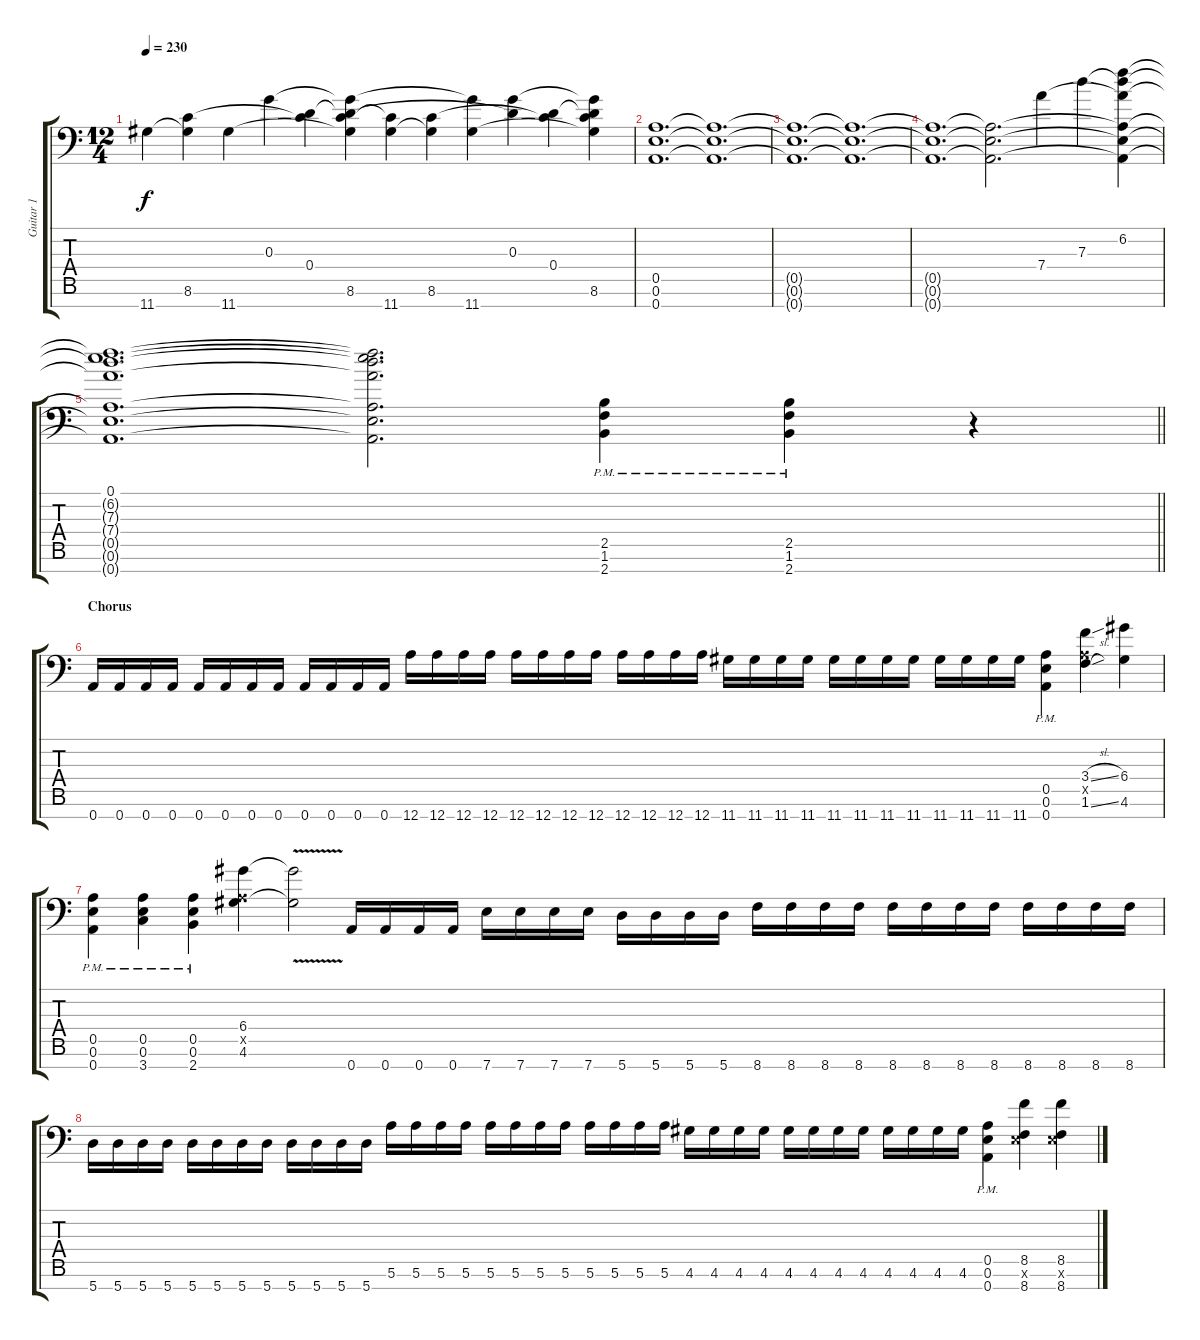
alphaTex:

\track ("Guitar 1" "Guitar 1") {instrument distortionguitar}
\staff {score tabs}
\tuning (E4 B3 G3 D3 A2 E2 A1) {hide}
\ts (12 4)
\tempo 230
\clef f4
\ks c
11.7.4{dy f} (8.6 11.7{t}).4 11.7.4 0.3.4 (0.4 8.6{t}).4 (0.3{t} 0.4{t} 8.6 11.7{t}).4 (8.6{t} 11.7).4 (8.6 11.7{t}).4 (0.3{t} 11.7).4 (0.3 0.4{t}).4 (0.4 8.6{t}).4 (0.3{t} 0.4{t} 8.6 11.7{t}).4 |
(0.5 0.6 0.7).1{d} (0.5{t} 0.6{t} 0.7{t}).1{d} |
(0.5{t} 0.6{t} 0.7{t}).1{d} (0.5{t} 0.6{t} 0.7{t}).1{d} |
(0.5{t} 0.6{t} 0.7{t}).1{d} (0.5{t} 0.6{t} 0.7{t}).2{d} 7.4.4 7.3.4 (6.2 7.3{t} 7.4{t} 0.5{t} 0.6{t} 0.7{t}).4 |
\barLineRight lightlight
(0.1 6.2{t} 7.3{t} 7.4{t} 0.5{t} 0.6{t} 0.7{t}).1{d} (0.1{t} 6.2{t} 7.3{t} 7.4{t} 0.5{t} 0.6{t} 0.7{t}).2{d} (2.5{pm} 1.6{pm} 2.7{pm}).4 (2.5{pm} 1.6{pm} 2.7{pm}).4 r.4 |
\section ("" "Chorus ")
0.7.16 0.7.16 0.7.16 0.7.16 0.7.16 0.7.16 0.7.16 0.7.16 0.7.16 0.7.16 0.7.16 0.7.16 12.7.16 12.7.16 12.7.16 12.7.16 12.7.16 12.7.16 12.7.16 12.7.16 12.7.16 12.7.16 12.7.16 12.7.16 11.7.16 11.7.16 11.7.16 11.7.16 11.7.16 11.7.16 11.7.16 11.7.16 11.7.16 11.7.16 11.7.16 11.7.16 (0.5{pm} 0.6{pm} 0.7{pm}).4 (3.4{sl} 0.5{x} 1.6{sl}).4 (6.4 4.6).4 |
(0.5{pm} 0.6{pm} 0.7{pm}).4 (0.5{pm} 0.6{pm} 3.7{pm}).4 (0.5{pm} 0.6{pm} 2.7{pm}).4 (6.4 0.5{x} 4.6).4 (6.4{v t} 4.6{v t}).2 0.7.16 0.7.16 0.7.16 0.7.16 7.7.16 7.7.16 7.7.16 7.7.16 5.7.16 5.7.16 5.7.16 5.7.16 8.7.16 8.7.16 8.7.16 8.7.16 8.7.16 8.7.16 8.7.16 8.7.16 8.7.16 8.7.16 8.7.16 8.7.16 |
5.7.16 5.7.16 5.7.16 5.7.16 5.7.16 5.7.16 5.7.16 5.7.16 5.7.16 5.7.16 5.7.16 5.7.16 5.6.16 5.6.16 5.6.16 5.6.16 5.6.16 5.6.16 5.6.16 5.6.16 5.6.16 5.6.16 5.6.16 5.6.16 4.6.16 4.6.16 4.6.16 4.6.16 4.6.16 4.6.16 4.6.16 4.6.16 4.6.16 4.6.16 4.6.16 4.6.16 (0.5{pm} 0.6{pm} 0.7{pm}).4 (8.5 0.6{x} 8.7).4 (8.5 0.6{x} 8.7).4
